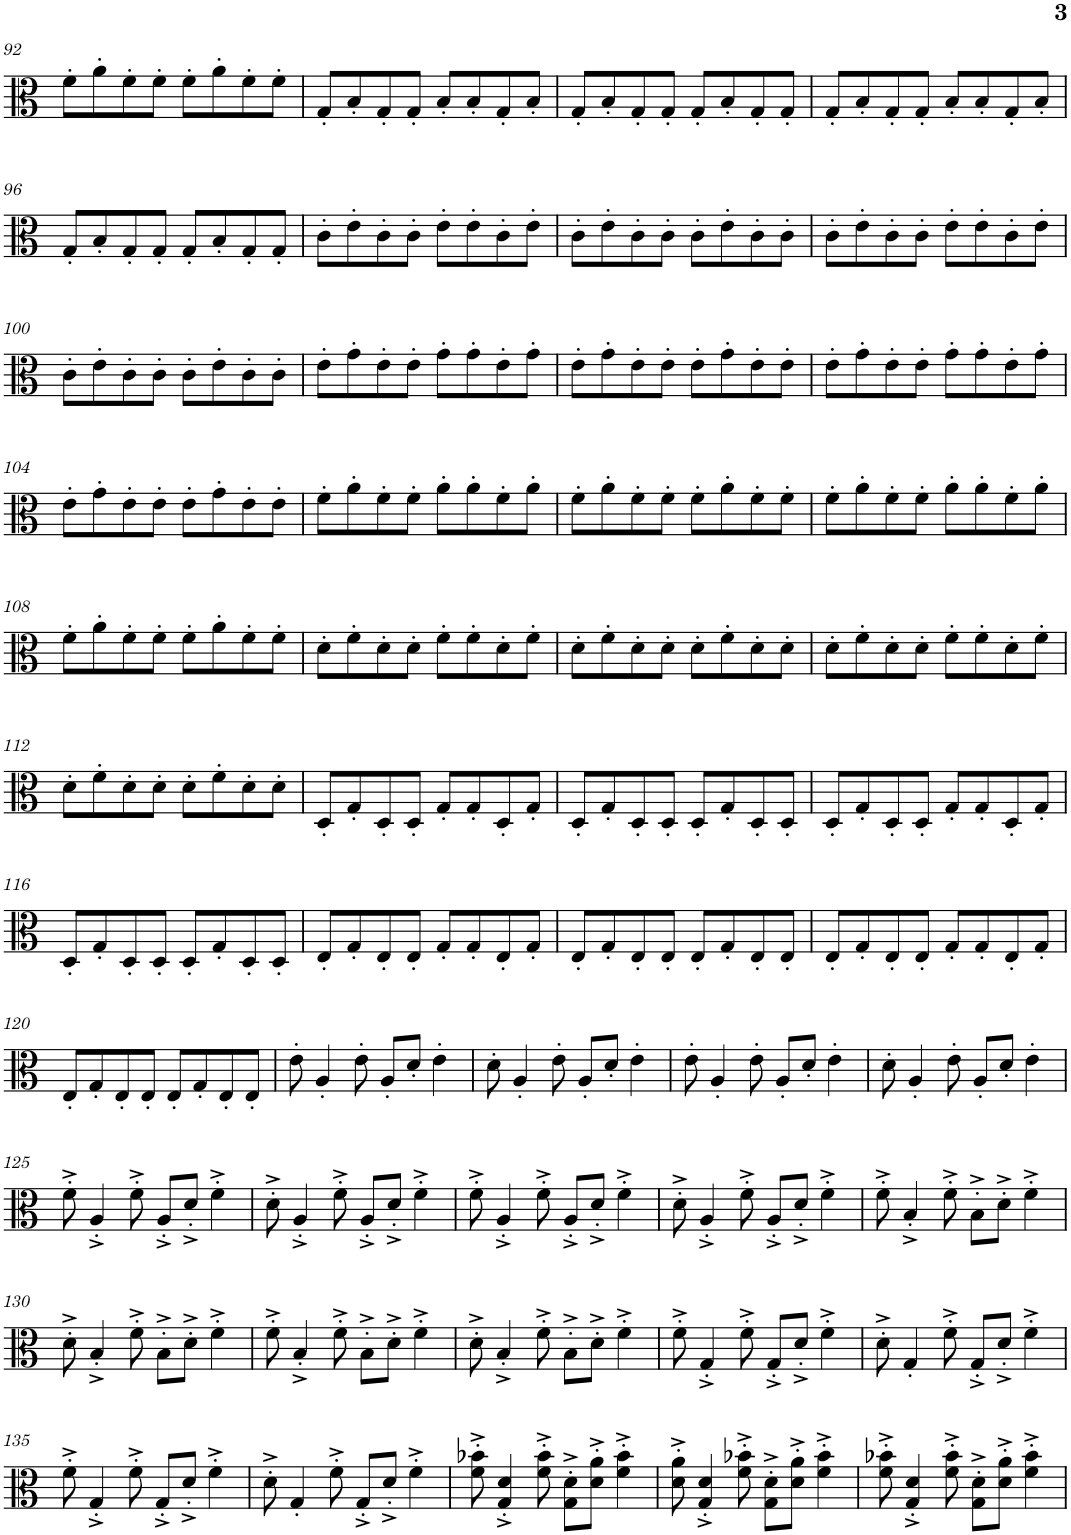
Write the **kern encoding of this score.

**kern
*part1
*staff1
*I"Viola
*I'Vla.
!!LO:PB:g=z
*clefC3
*k[]
*M4/4
=92
8f'\L
8a'\
8f'\
8f'\J
8f'\L
8a'\
8f'\
8f'\J
=93
8G'/L
8B'/
8G'/
8G'/J
8B'/L
8B'/
8G'/
8B'/J
=94
8G'/L
8B'/
8G'/
8G'/J
8G'/L
8B'/
8G'/
8G'/J
=95
8G'/L
8B'/
8G'/
8G'/J
8B'/L
8B'/
8G'/
8B'/J
!!LO:LB:g=z
=96
8G'/L
8B'/
8G'/
8G'/J
8G'/L
8B'/
8G'/
8G'/J
=97
8c'\L
8e'\
8c'\
8c'\J
8e'\L
8e'\
8c'\
8e'\J
=98
8c'\L
8e'\
8c'\
8c'\J
8c'\L
8e'\
8c'\
8c'\J
=99
8c'\L
8e'\
8c'\
8c'\J
8e'\L
8e'\
8c'\
8e'\J
!!LO:LB:g=z
=100
8c'\L
8e'\
8c'\
8c'\J
8c'\L
8e'\
8c'\
8c'\J
=101
8e'\L
8g'\
8e'\
8e'\J
8g'\L
8g'\
8e'\
8g'\J
=102
8e'\L
8g'\
8e'\
8e'\J
8e'\L
8g'\
8e'\
8e'\J
=103
8e'\L
8g'\
8e'\
8e'\J
8g'\L
8g'\
8e'\
8g'\J
!!LO:LB:g=z
=104
8e'\L
8g'\
8e'\
8e'\J
8e'\L
8g'\
8e'\
8e'\J
=105
8f'\L
8a'\
8f'\
8f'\J
8a'\L
8a'\
8f'\
8a'\J
=106
8f'\L
8a'\
8f'\
8f'\J
8f'\L
8a'\
8f'\
8f'\J
=107
8f'\L
8a'\
8f'\
8f'\J
8a'\L
8a'\
8f'\
8a'\J
!!LO:LB:g=z
=108
8f'\L
8a'\
8f'\
8f'\J
8f'\L
8a'\
8f'\
8f'\J
=109
8d'\L
8f'\
8d'\
8d'\J
8f'\L
8f'\
8d'\
8f'\J
=110
8d'\L
8f'\
8d'\
8d'\J
8d'\L
8f'\
8d'\
8d'\J
=111
8d'\L
8f'\
8d'\
8d'\J
8f'\L
8f'\
8d'\
8f'\J
!!LO:LB:g=z
=112
8d'\L
8f'\
8d'\
8d'\J
8d'\L
8f'\
8d'\
8d'\J
=113
8D'/L
8G'/
8D'/
8D'/J
8G'/L
8G'/
8D'/
8G'/J
=114
8D'/L
8G'/
8D'/
8D'/J
8D'/L
8G'/
8D'/
8D'/J
=115
8D'/L
8G'/
8D'/
8D'/J
8G'/L
8G'/
8D'/
8G'/J
!!LO:LB:g=z
=116
8D'/L
8G'/
8D'/
8D'/J
8D'/L
8G'/
8D'/
8D'/J
=117
8E'/L
8G'/
8E'/
8E'/J
8G'/L
8G'/
8E'/
8G'/J
=118
8E'/L
8G'/
8E'/
8E'/J
8E'/L
8G'/
8E'/
8E'/J
=119
8E'/L
8G'/
8E'/
8E'/J
8G'/L
8G'/
8E'/
8G'/J
!!LO:LB:g=z
=120
8E'/L
8G'/
8E'/
8E'/J
8E'/L
8G'/
8E'/
8E'/J
=121
8e'\
4A'/
8e'\
8A'/L
8d'/J
4e'\
=122
8d'\
4A'/
8e'\
8A'/L
8d'/J
4e'\
=123
8e'\
4A'/
8e'\
8A'/L
8d'/J
4e'\
=124
8d'\
4A'/
8e'\
8A'/L
8d'/J
4e'\
!!LO:LB:g=z
=125
8f'^\
4A'^/
8f'^\
8A'^/L
8d'^/J
4f'^\
=126
8d'^\
4A'^/
8f'^\
8A'^/L
8d'^/J
4f'^\
=127
8f'^\
4A'^/
8f'^\
8A'^/L
8d'^/J
4f'^\
=128
8d'^\
4A'^/
8f'^\
8A'^/L
8d'^/J
4f'^\
=129
8f'^\
4B'^/
8f'^\
8B'^\L
8d'^\J
4f'^\
!!LO:LB:g=z
=130
8d'^\
4B'^/
8f'^\
8B'^\L
8d'^\J
4f'^\
=131
8f'^\
4B'^/
8f'^\
8B'^\L
8d'^\J
4f'^\
=132
8d'^\
4B'^/
8f'^\
8B'^\L
8d'^\J
4f'^\
=133
8f'^\
4G'^/
8f'^\
8G'^/L
8d'^/J
4f'^\
=134
8d'^\
4G'/
8f'^\
8G'^/L
8d'^/J
4f'^\
!!LO:LB:g=z
=135
8f'^\
4G'^/
8f'^\
8G'^/L
8d'^/J
4f'^\
=136
8d'^\
4G'/
8f'^\
8G'^/L
8d'^/J
4f'^\
=137
8f\'^ 8b-X\'^
4G/'^ 4d/'^
8f\'^ 8b-\'^
8G\'^ 8d\'^L
8d\'^ 8a\'^J
4f\'^ 4b-\'^
=138
8d\'^ 8a\'^
4G/'^ 4d/'^
8f\'^ 8b-X\'^
8G\'^ 8d\'^L
8d\'^ 8a\'^J
4f\'^ 4b-\'^
=139
8f\'^ 8b-X\'^
4G/'^ 4d/'^
8f\'^ 8b-\'^
8G\'^ 8d\'^L
8d\'^ 8a\'^J
4f\'^ 4b-\'^
=
*-
